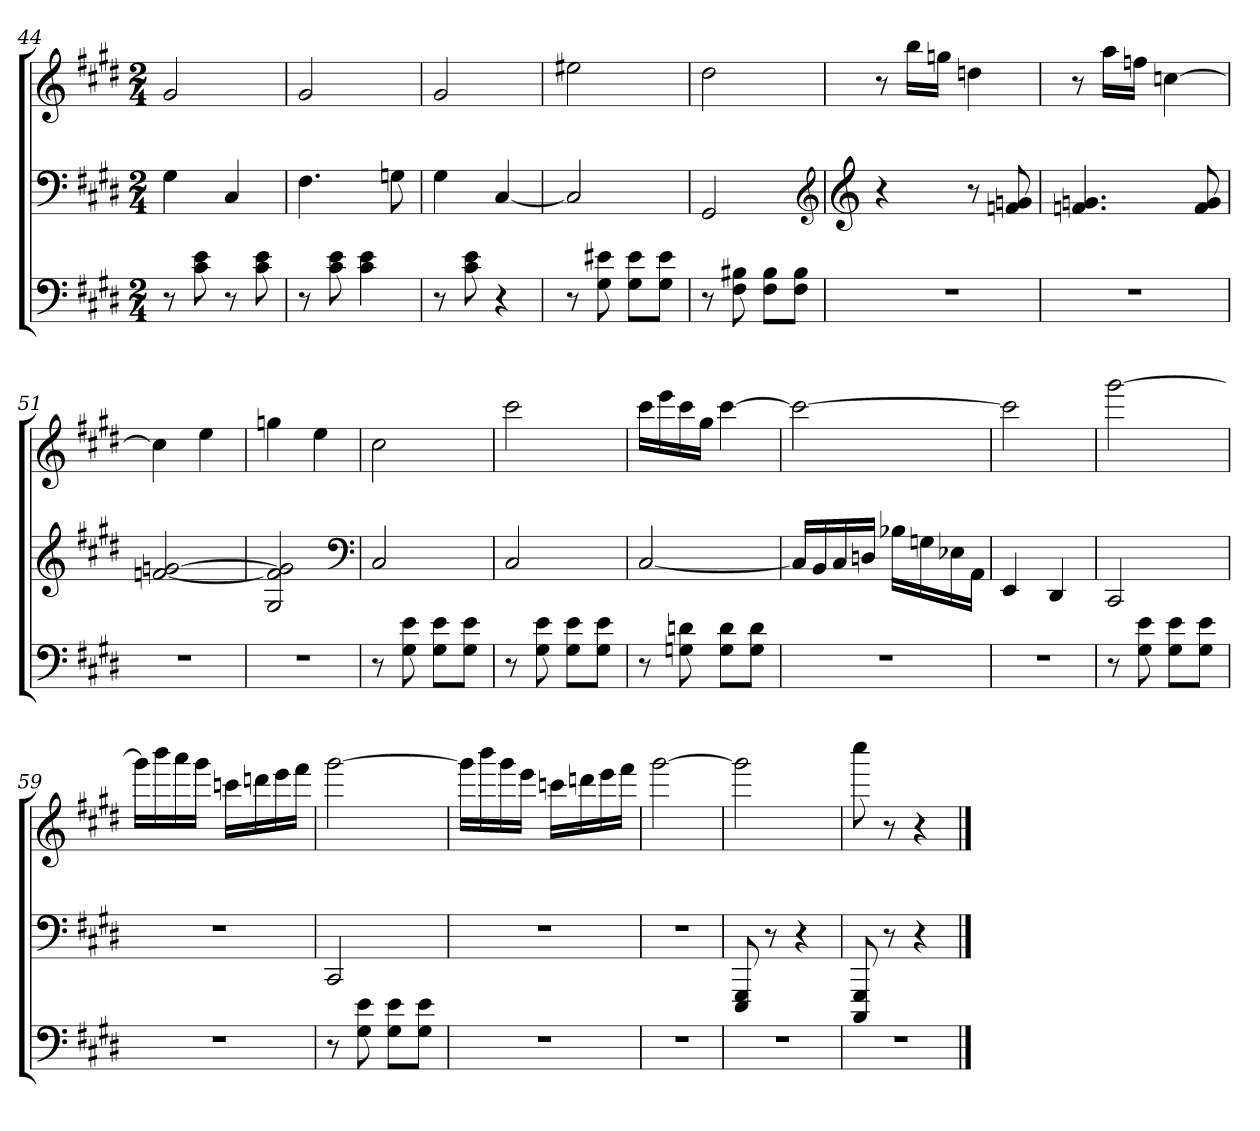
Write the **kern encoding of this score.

**kern	**kern	**kern
*part3	*part2	*part1
*staff3	*staff2	*staff1
*clefF4	*clefF4	*clefG2
*k[f#c#g#d#]	*k[f#c#g#d#]	*k[f#c#g#d#]
*c#:	*c#:	*c#:
*M2/4	*M2/4	*M2/4
=44	=44	=44
8r	4G#\	2g#/
8c#\ 8e\	.	.
8r	4C#/	.
8c#\ 8e\	.	.
=45	=45	=45
8r	4.F#\	2g#/
8c#\ 8e\	.	.
4c#\ 4e\	.	.
.	8Gn\	.
=46	=46	=46
8r	4G#\	2g#/
8c#\ 8e\	.	.
4r	[4C#/	.
=47	=47	=47
8r	2C#/]	2ee#X\
8G#\ 8e#X\	.	.
8G#\ 8e#\L	.	.
8G#\ 8e#\J	.	.
=48	=48	=48
8r	2GG#/	2dd#\
8F#\ 8B#X\	.	.
8F#\ 8B#\L	.	.
8F#\ 8B#\J	.	.
*	*clefG2	*
=49	=49	=49
*	*clefG2	*
2r	4r	8r
.	.	16bb\LL
.	.	16ggn\JJ
.	8r	4ddn\
.	8fn/ 8gn/	.
=50	=50	=50
2r	4.fn/ 4.gn/	8r
.	.	16aa\LL
.	.	16ffn\JJ
.	.	[4ccn\
.	8f/ 8g/	.
=51	=51	=51
2r	[2fn/ [2gn/	4cc\]
.	.	4ee\
=52	=52	=52
2r	2G#/ 2f]/ 2g]/	4ggn\
.	.	4ee\
*	*clefF4	*
=53	=53	=53
8r	2C#/	2cc#\
8G#\ 8e\	.	.
8G#\ 8e\L	.	.
8G#\ 8e\J	.	.
=54	=54	=54
8r	2C#/	2ccc#\
8G#\ 8e\	.	.
8G#\ 8e\L	.	.
8G#\ 8e\J	.	.
=55	=55	=55
8r	[2C#/	16ccc#\LL
.	.	16eee\
8Gn\ 8dn\	.	16ccc#\
.	.	16gg#\JJ
8G\ 8d\L	.	[4ccc#\
8G\ 8d\J	.	.
=56	=56	=56
2r	16C#/LL]	2ccc#\_
.	16BB/	.
.	16C#/	.
.	16Dn/JJ	.
.	16B-X\LL	.
.	16Gn\	.
.	16E-X\	.
.	16AA\JJ	.
=57	=57	=57
2r	4EE/	2ccc#\]
.	4DD#/	.
=58	=58	=58
8r	2CC#/	[2ggg#\
8G#\ 8e\	.	.
8G#\ 8e\L	.	.
8G#\ 8e\J	.	.
=59	=59	=59
2r	2r	16ggg#\LL]
.	.	16bbb\
.	.	16aaa\
.	.	16ggg#\JJ
.	.	16cccn\LL
.	.	16dddn\
.	.	16eee\
.	.	16fff#\JJ
=60	=60	=60
8r	2CC#/	[2ggg#\
8G#\ 8e\	.	.
8G#\ 8e\L	.	.
8G#\ 8e\J	.	.
=61	=61	=61
2r	2r	16ggg#\LL]
.	.	16bbb\
.	.	16ggg#\
.	.	16eee\JJ
.	.	16cccn\LL
.	.	16dddn\
.	.	16eee\
.	.	16fff#\JJ
=62	=62	=62
2r	2r	[2ggg#\
=63	=63	=63
2r	8EEE/ 8GGG#/	2ggg#\]
.	8r	.
.	4r	.
=64	=64	=64
2r	8CCC#/ 8GGG#/	8cccc#\
.	8r	8r
.	4r	4r
==	==	==
*-	*-	*-
